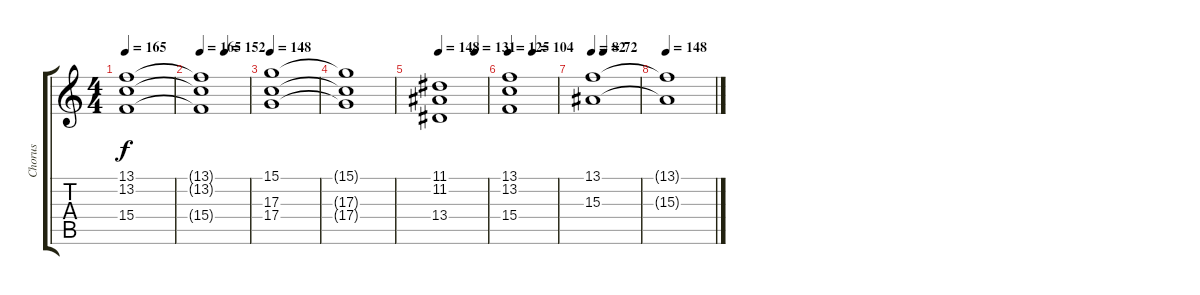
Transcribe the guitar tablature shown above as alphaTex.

\track ("Chorus" "Chorus") {instrument choiraahs}
\staff {score tabs}
\tuning (E4 B3 G3 D3 A2 E2) {hide}
\ts (4 4)
\tempo 165
\clef g2
\ks c
(13.1 13.2 15.4).1{dy f} |
\tempo 165
\tempo (152 0.5)
(13.1{t} 13.2{t} 15.4{t}).1 |
\tempo 148
(15.1 17.3 17.4).1 |
(15.1{t} 17.3{t} 17.4{t}).1 |
\tempo 148
\tempo (131 0.75)
(11.1 11.2 13.4).1 |
\tempo 125
\tempo (104 0.5)
(13.1 13.2 15.4).1 |
\tempo 82
\tempo (72 0.25)
(13.1 15.3).1 |
\tempo 148
(13.1{t} 15.3{t}).1
